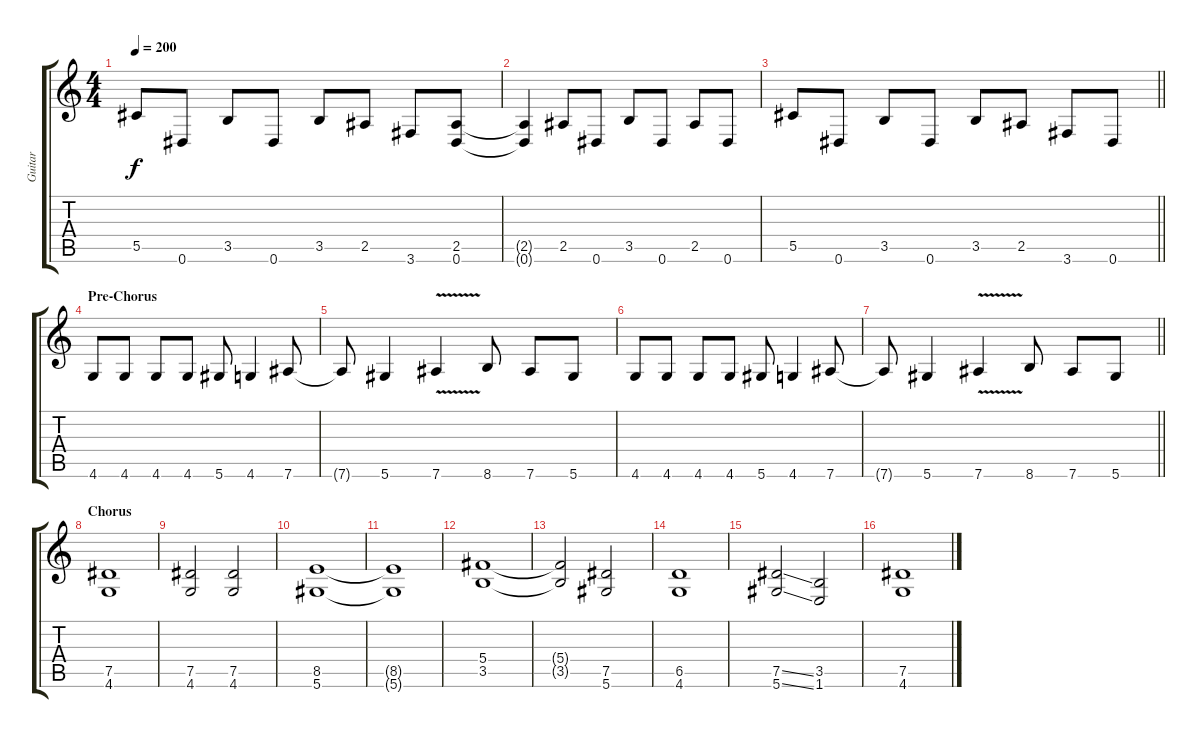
\track ("Guitar" "Guitar") {instrument overdrivenguitar}
\staff {score tabs}
\tuning (Eb4 Bb3 Gb3 Db3 Ab2 Eb2) {hide}
\ts (4 4)
\tempo 200
\clef g2
\ks c
5.5.8{dy f} 0.6.8 3.5.8 0.6.8 3.5.8 2.5.8 3.6.8 (2.5 0.6).8 |
(2.5{t} 0.6{t}).4 2.5.8 0.6.8 3.5.8 0.6.8 2.5.8 0.6.8 |
\barLineRight lightlight
5.5.8 0.6.8 3.5.8 0.6.8 3.5.8 2.5.8 3.6.8 0.6.8 |
\section ("" "Pre-Chorus")
4.6.8 4.6.8 4.6.8 4.6.8 5.6.8 4.6.4 7.6.8 |
7.6{t}.8 5.6.4 7.6{v}.4 8.6.8 7.6.8 5.6.8 |
4.6.8 4.6.8 4.6.8 4.6.8 5.6.8 4.6.4 7.6.8 |
\barLineRight lightlight
7.6{t}.8 5.6.4 7.6{v}.4 8.6.8 7.6.8 5.6.8 |
\section ("" "Chorus")
(7.5 4.6).1 |
(7.5 4.6).2 (7.5 4.6).2 |
(8.5 5.6).1 |
(8.5{t} 5.6{t}).1 |
(5.4 3.5).1 |
(5.4{t} 3.5{t}).2 (7.5 5.6).2 |
(6.5 4.6).1 |
(7.5{ss} 5.6{ss}).2 (3.5 1.6).2 |
(7.5 4.6).1
